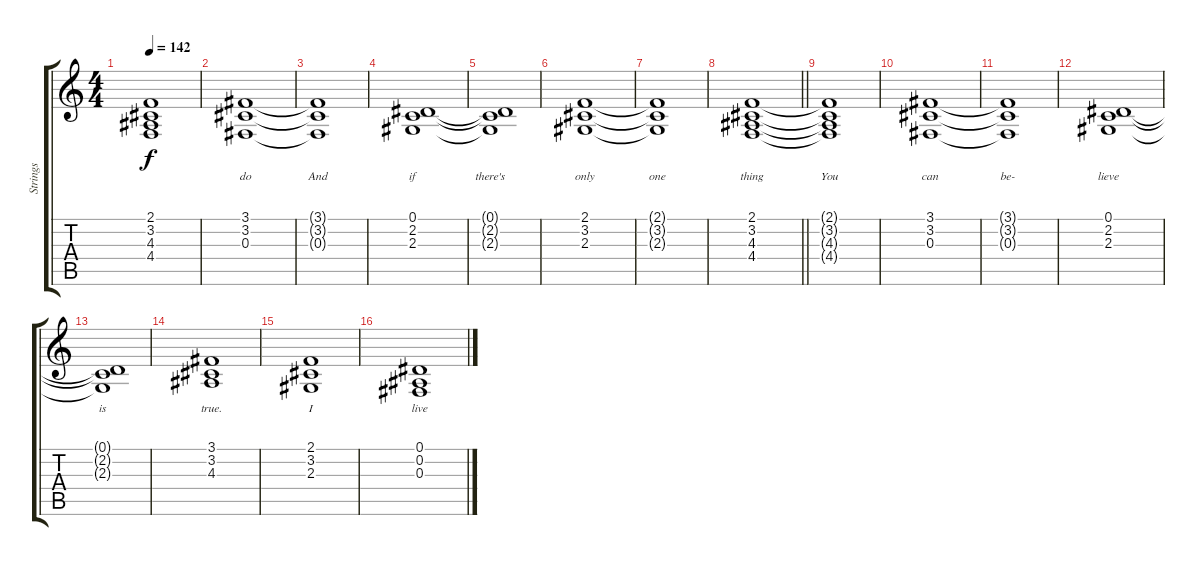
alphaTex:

\track ("Strings" "Strings") {instrument stringensemble2}
\staff {score tabs}
\tuning (Eb4 Bb3 Gb3 Db3 Ab2 Eb2) {hide}
\ts (4 4)
\tempo 142
\clef g2
\ks c
(2.1{t} 3.2{t} 4.3{t} 4.4{t}).1{lyrics (0 "") lyrics (1 "") lyrics (2 "") lyrics (3 "") lyrics (4 "") dy f} |
(3.1 3.2 0.3).1{lyrics (0 "do") lyrics (1 "") lyrics (2 "") lyrics (3 "") lyrics (4 "")} |
(3.1{t} 3.2{t} 0.3{t}).1{lyrics (0 "And") lyrics (1 "") lyrics (2 "") lyrics (3 "") lyrics (4 "")} |
(0.1 2.2 2.3).1{lyrics (0 "if") lyrics (1 "") lyrics (2 "") lyrics (3 "") lyrics (4 "")} |
(0.1{t} 2.2{t} 2.3{t}).1{lyrics (0 "there's") lyrics (1 "") lyrics (2 "") lyrics (3 "") lyrics (4 "")} |
(2.1 3.2 2.3).1{lyrics (0 "only") lyrics (1 "") lyrics (2 "") lyrics (3 "") lyrics (4 "")} |
(2.1{t} 3.2{t} 2.3{t}).1{lyrics (0 "one") lyrics (1 "") lyrics (2 "") lyrics (3 "") lyrics (4 "")} |
\barLineRight lightlight
(2.1 3.2 4.3 4.4).1{lyrics (0 "thing") lyrics (1 "") lyrics (2 "") lyrics (3 "") lyrics (4 "")} |
(2.1{t} 3.2{t} 4.3{t} 4.4{t}).1{lyrics (0 "You") lyrics (1 "") lyrics (2 "") lyrics (3 "") lyrics (4 "")} |
(3.1 3.2 0.3).1{lyrics (0 "can") lyrics (1 "") lyrics (2 "") lyrics (3 "") lyrics (4 "")} |
(3.1{t} 3.2{t} 0.3{t}).1{lyrics (0 "be-") lyrics (1 "") lyrics (2 "") lyrics (3 "") lyrics (4 "")} |
(0.1 2.2 2.3).1{lyrics (0 "lieve") lyrics (1 "") lyrics (2 "") lyrics (3 "") lyrics (4 "")} |
(0.1{t} 2.2{t} 2.3{t}).1{lyrics (0 "is") lyrics (1 "") lyrics (2 "") lyrics (3 "") lyrics (4 "")} |
(3.1 3.2 4.3).1{lyrics (0 "true.") lyrics (1 "") lyrics (2 "") lyrics (3 "") lyrics (4 "")} |
(2.1 3.2 2.3).1{lyrics (0 "I") lyrics (1 "") lyrics (2 "") lyrics (3 "") lyrics (4 "")} |
(0.1 0.2 0.3).1{lyrics (0 "live") lyrics (1 "") lyrics (2 "") lyrics (3 "") lyrics (4 "")}
